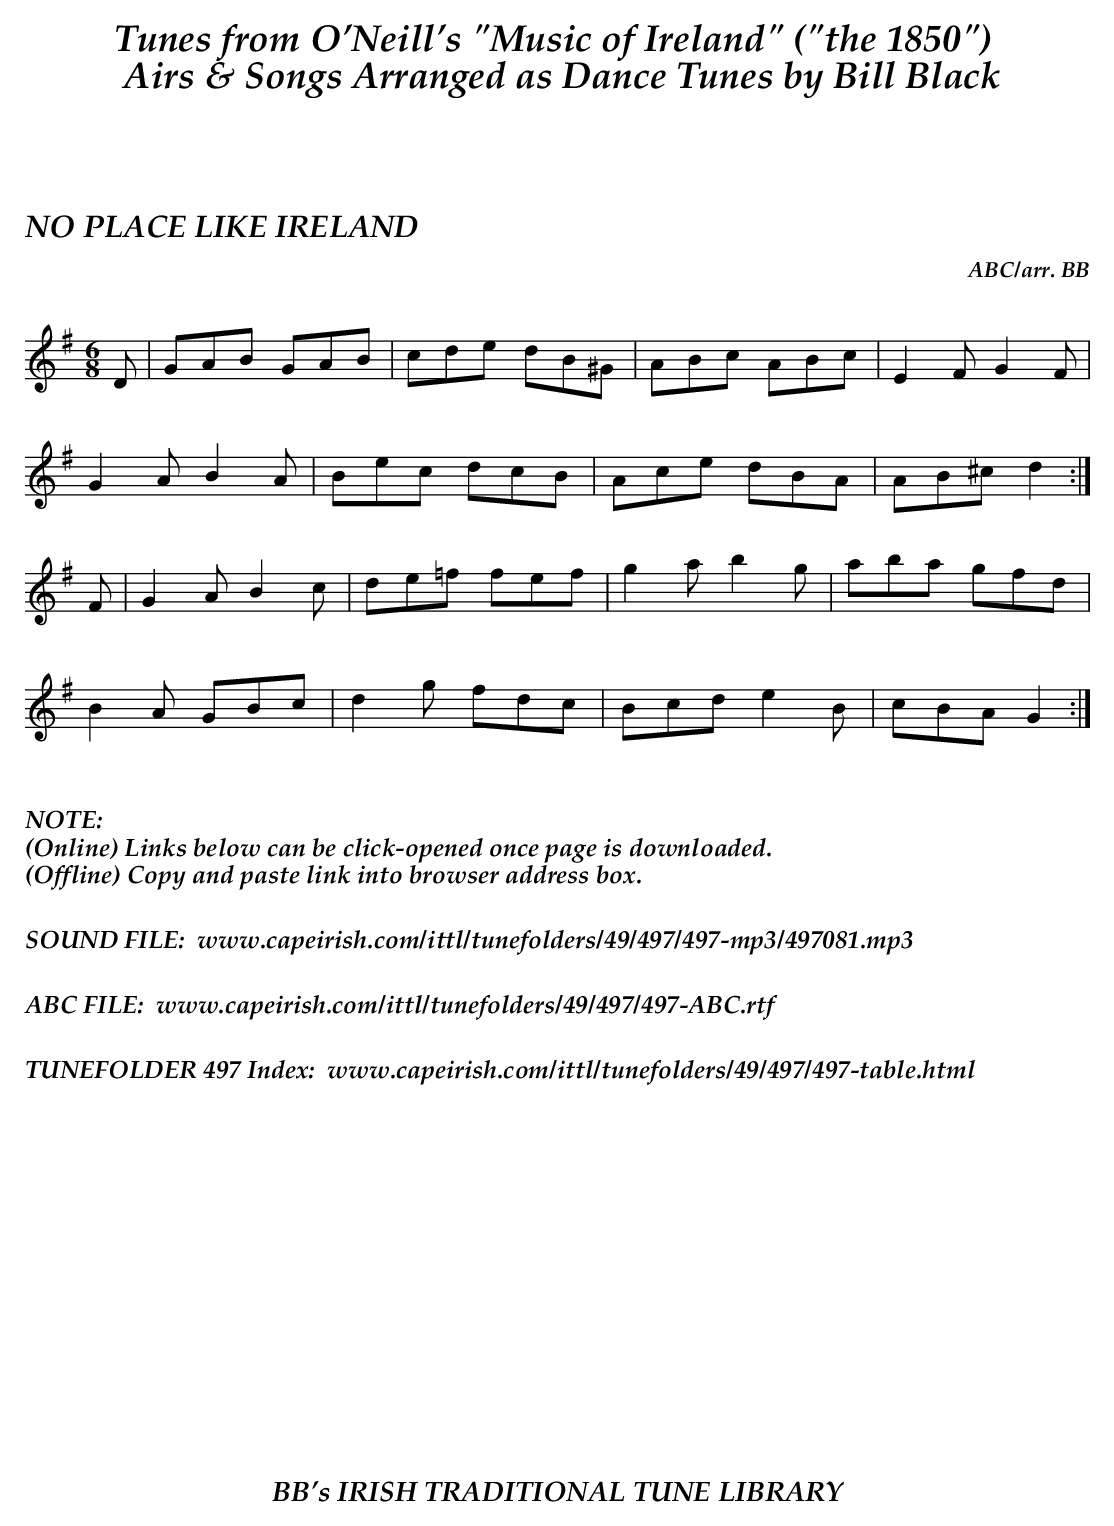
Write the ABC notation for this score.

X:1
T:NO PLACE LIKE IRELAND
C:ABC/arr. BB
M:6/8
L:1/8
K:G
D|GAB GAB|cde dB^G|ABc ABc|E2F G2F|
G2A B2A|Bec dcB|Ace dBA|AB^c d2 :|
F|G2A B2c|de=f fef|g2a b2g|aba gfd|
B2A GBc|d2g fdc|Bcd e2B|cBA G2:|
%%vskip .3in
%%textoption left
%%textfont "Palatino-BoldItalic" 16
%%begintext
%%NOTE:
(Online) Links below can be click-opened once page is downloaded.
(Offline) Copy and paste link into browser address box.
%%
%%
SOUND FILE:  www.capeirish.com/ittl/tunefolders/49/497/497-mp3/497081.mp3
%%
%%
ABC FILE:  www.capeirish.com/ittl/tunefolders/49/497/497-ABC.rtf
%%
%%
TUNEFOLDER 497 Index:  www.capeirish.com/ittl/tunefolders/49/497/497-table.html
